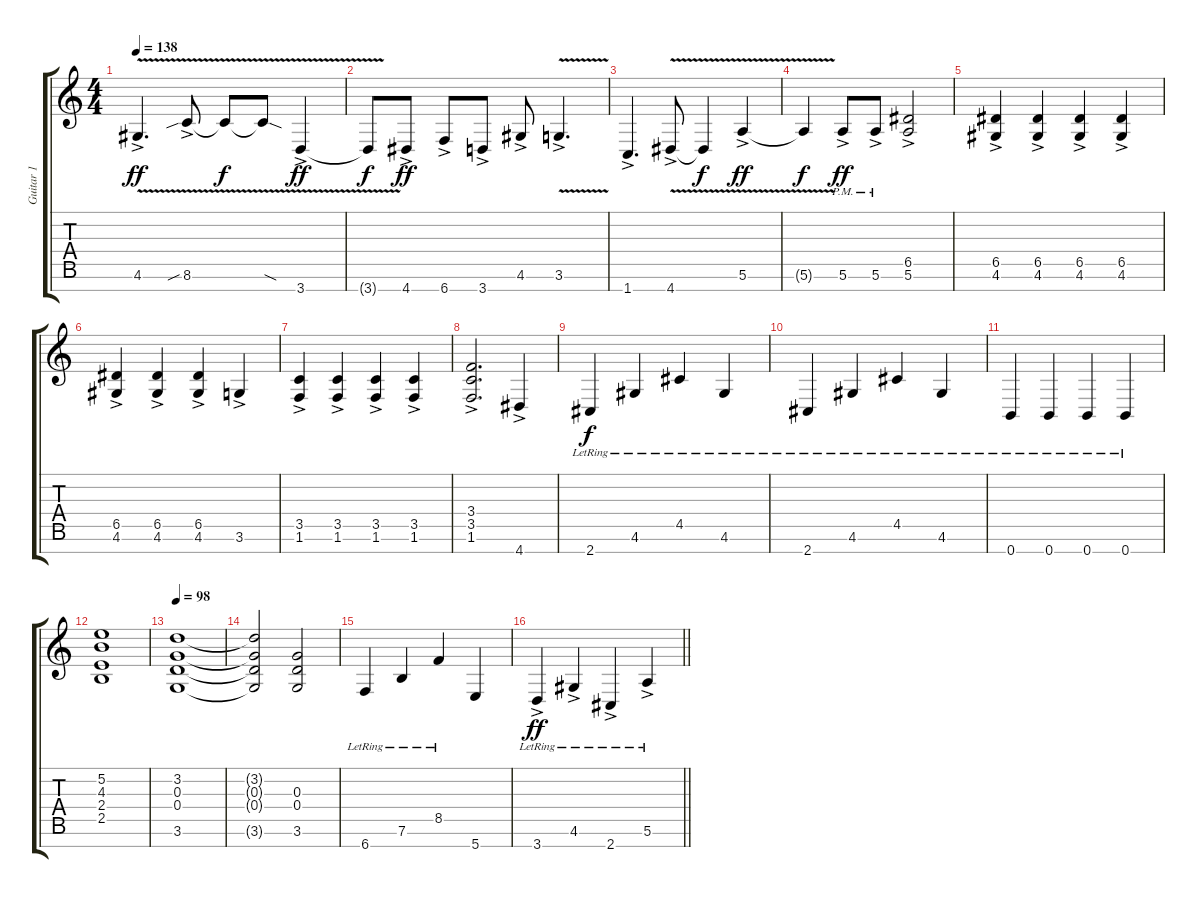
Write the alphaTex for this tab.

\track ("Guitar 1" "Guitar 1") {instrument distortionguitar}
\staff {score tabs}
\tuning (E4 B3 G3 D3 A2 E2 B1) {hide}
\ts (4 4)
\tempo 138
\clef g2
\ks c
4.6{v ac}.4{d dy ff} 8.6{v sib ac}.8 8.6{t}.8{dy f} 8.6{v sod t}.8 3.7{v ac}.4{dy ff} |
3.7{t}.8{dy f} 4.7{ac}.8{dy ff} 6.7{ac}.8 3.7{ac}.8 4.6{ac}.8 3.6{v ac}.4{d} |
1.7{ac}.4{d} 4.7{v ac}.8 4.7{t}.4{dy f} 5.6{v ac}.4{dy ff} |
5.6{t}.4{dy f} 5.6{ac pm}.8{dy ff} 5.6{ac pm}.8 (6.5{ac} 5.6{ac}).2 |
(6.5{ac} 4.6{ac}).4 (6.5{ac} 4.6{ac}).4 (6.5{ac} 4.6{ac}).4 (6.5{ac} 4.6{ac}).4 |
(6.5{ac} 4.6{ac}).4 (6.5{ac} 4.6{ac}).4 (6.5{ac} 4.6{ac}).4 3.6{ac}.4 |
(3.5{ac} 1.6{ac}).4 (3.5{ac} 1.6{ac}).4 (3.5{ac} 1.6{ac}).4 (3.5{ac} 1.6{ac}).4 |
(3.4{ac} 3.5{ac} 1.6{ac}).2{d} 4.7{ac}.4 |
2.7{lr}.4{dy f} 4.6{lr}.4 4.5{lr}.4 4.6{lr}.4 |
2.7{lr}.4 4.6{lr}.4 4.5{lr}.4 4.6{lr}.4 |
0.7{lr}.4 0.7{lr}.4 0.7{lr}.4 0.7{lr}.4 |
(5.2 4.3 2.4 2.5).1 |
\tempo 98
(3.2 0.3 0.4 3.6).1 |
(3.2{t} 0.3{t} 0.4{t} 3.6{t}).2 (0.3 0.4 3.6).2 |
6.7{lr}.4 7.6{lr}.4 8.5{lr}.4 5.7.4 |
\barLineRight lightlight
3.7{ac lr}.4{dy ff} 4.6{ac lr}.4 2.7{ac lr}.4 5.6{ac lr}.4
